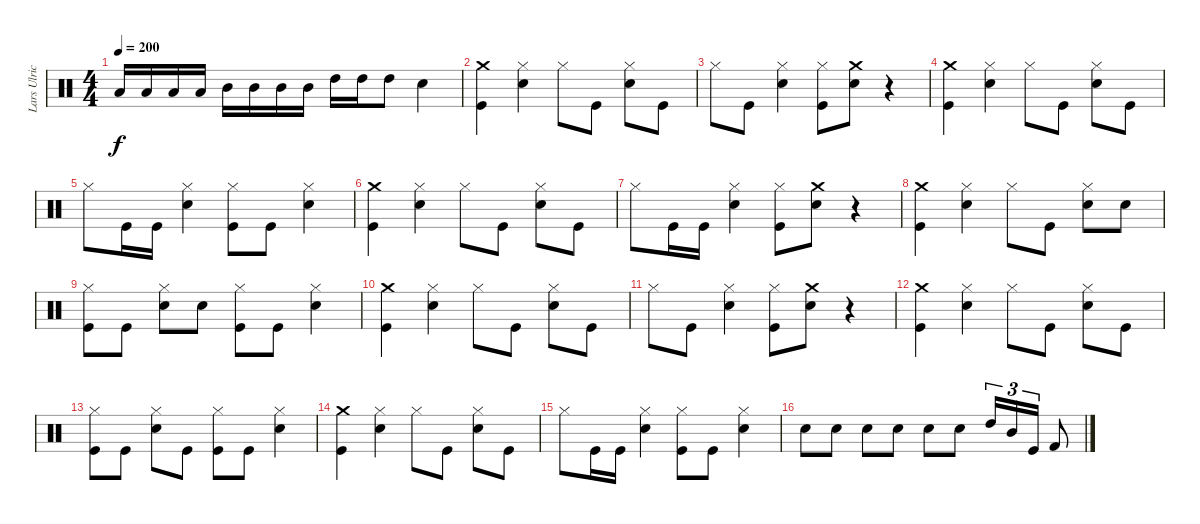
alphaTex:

\track ("Lars Ulrich" "Lars Ulric") {instrument percussion}
\staff {score}
\articulation defaults
\ts (4 4)
\tempo 200
\clef neutral
\ks c "Low Tom (hit)".16{dy f} "Low Tom (hit)".16 "Low Tom (hit)".16 "Low Tom (hit)".16 "Mid Tom (hit)".16 "Mid Tom (hit)".16 "Mid Tom (hit)".16 "Mid Tom (hit)".16 "High Tom (hit)".16 "High Tom (hit)".16 "High Tom (hit)".8 "Snare (hit) 2".4
|
("Kick (hit)" "Crash medium (hit)").4 ("Hi-Hat (closed)" "Snare (hit) 2").4 "Hi-Hat (closed)".8 "Kick (hit)".8 ("Snare (hit) 2" "Hi-Hat (closed)").8 "Kick (hit)".8 |
"Hi-Hat (closed)".8 "Kick (hit)".8 ("Snare (hit) 2" "Hi-Hat (closed)").4 ("Hi-Hat (closed)" "Kick (hit)").8 ("Crash medium (hit)" "Snare (hit) 2").8 r.4 |
("Crash medium (hit)" "Kick (hit)").4 ("Hi-Hat (closed)" "Snare (hit) 2").4 "Hi-Hat (closed)".8 "Kick (hit)".8 ("Snare (hit) 2" "Hi-Hat (closed)").8 "Kick (hit)".8 |
"Hi-Hat (closed)".8 "Kick (hit)".16 "Kick (hit)".16 ("Snare (hit) 2" "Hi-Hat (closed)").4 ("Hi-Hat (closed)" "Kick (hit)").8 "Kick (hit)".8 ("Snare (hit) 2" "Hi-Hat (closed)").4 |
("Kick (hit)" "Crash medium (hit)").4 ("Hi-Hat (closed)" "Snare (hit) 2").4 "Hi-Hat (closed)".8 "Kick (hit)".8 ("Snare (hit) 2" "Hi-Hat (closed)").8 "Kick (hit)".8 |
"Hi-Hat (closed)".8 "Kick (hit)".16 "Kick (hit)".16 ("Snare (hit) 2" "Hi-Hat (closed)").4 ("Hi-Hat (closed)" "Kick (hit)").8 ("Crash medium (hit)" "Snare (hit) 2").8 r.4 |
("Kick (hit)" "Crash medium (hit)").4 ("Hi-Hat (closed)" "Snare (hit) 2").4 "Hi-Hat (closed)".8 "Kick (hit)".8 ("Hi-Hat (closed)" "Snare (hit) 2").8 "Snare (hit) 2".8 |
("Hi-Hat (closed)" "Kick (hit)").8 "Kick (hit)".8 ("Snare (hit) 2" "Hi-Hat (closed)").8 "Snare (hit) 2".8 ("Hi-Hat (closed)" "Kick (hit)").8 "Kick (hit)".8 ("Snare (hit) 2" "Hi-Hat (closed)").4 |
("Kick (hit)" "Crash medium (hit)").4 ("Hi-Hat (closed)" "Snare (hit) 2").4 "Hi-Hat (closed)".8 "Kick (hit)".8 ("Snare (hit) 2" "Hi-Hat (closed)").8 "Kick (hit)".8 |
"Hi-Hat (closed)".8 "Kick (hit)".8 ("Snare (hit) 2" "Hi-Hat (closed)").4 ("Kick (hit)" "Hi-Hat (closed)").8 ("Snare (hit) 2" "Crash medium (hit)").8 r.4 |
("Kick (hit)" "Crash medium (hit)").4 ("Hi-Hat (closed)" "Snare (hit) 2").4 "Hi-Hat (closed)".8 "Kick (hit)".8 ("Snare (hit) 2" "Hi-Hat (closed)").8 "Kick (hit)".8 |
("Kick (hit)" "Hi-Hat (closed)").8 "Kick (hit)".8 ("Snare (hit) 2" "Hi-Hat (closed)").8 "Kick (hit)".8 ("Kick (hit)" "Hi-Hat (closed)").8 "Kick (hit)".8 ("Snare (hit) 2" "Hi-Hat (closed)").4 |
("Kick (hit)" "Crash medium (hit)").4 ("Hi-Hat (closed)" "Snare (hit) 2").4 "Hi-Hat (closed)".8 "Kick (hit)".8 ("Snare (hit) 2" "Hi-Hat (closed)").8 "Kick (hit)".8 |
"Hi-Hat (closed)".8 "Kick (hit)".16 "Kick (hit)".16 ("Snare (hit) 2" "Hi-Hat (closed)").4 ("Kick (hit)" "Hi-Hat (closed)").8 "Kick (hit)".8 ("Snare (hit) 2" "Hi-Hat (closed)").4 |
"Snare (hit) 2".8 "Snare (hit) 2".8 "Snare (hit) 2".8 "Snare (hit) 2".8 "Snare (hit) 2".8 "Snare (hit) 2".8 "High Tom (hit)".16{tu (3 2)} "Mid Tom (hit)".16{tu (3 2)} "Kick (hit)".16{tu (3 2)} "Kick (hit) 2".8
